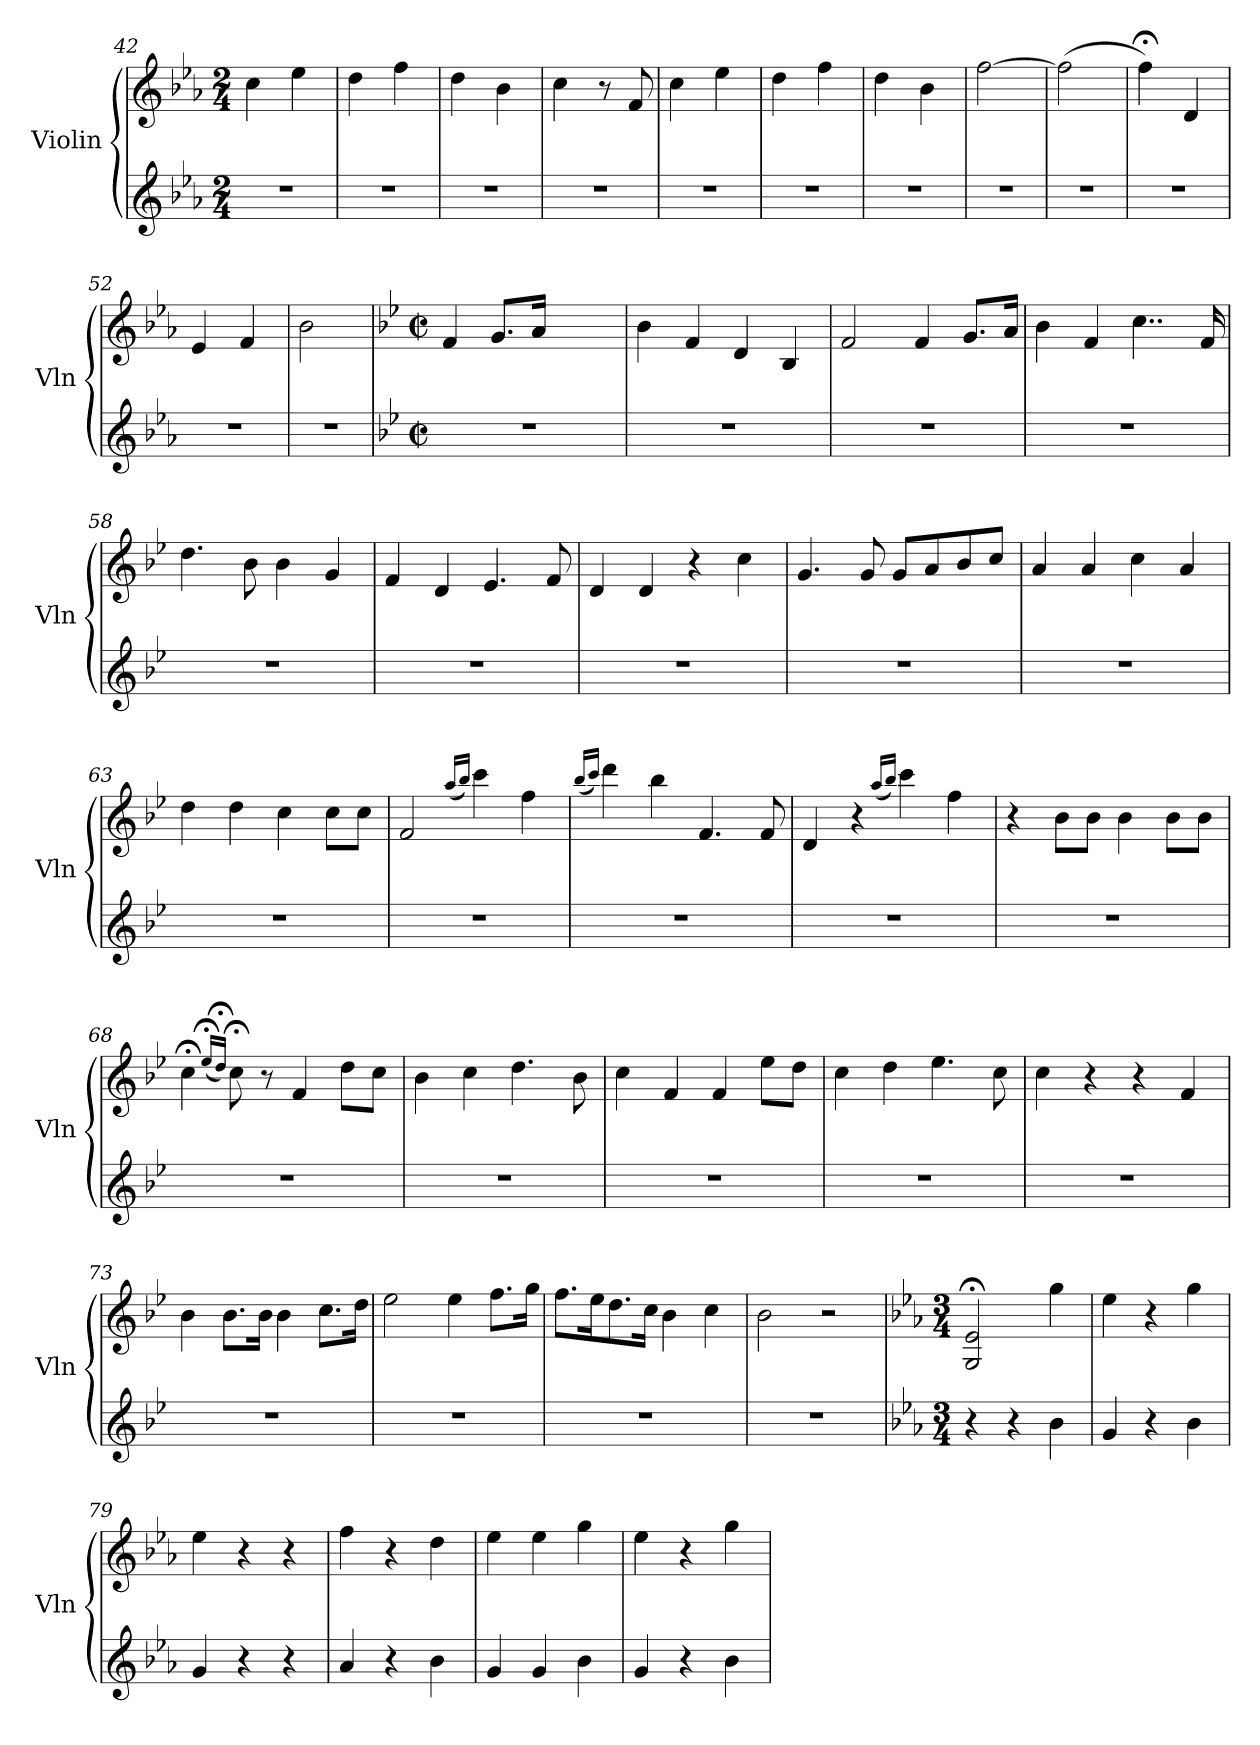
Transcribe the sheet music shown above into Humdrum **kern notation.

**kern	**kern
*part2	*part1
*staff2	*staff1
*I"Violin	*I"Violin
*I'Vln	*I'Vln
*clefG2	*clefG2
*k[b-e-a-]	*k[b-e-a-]
*M2/4	*M2/4
=42	=42
2r	4cc\
.	4ee-\
=43	=43
2r	4dd\
.	4ff\
=44	=44
2r	4dd\
.	4b-\
=45	=45
2r	4cc\
.	8r
.	8f/
=46	=46
2r	4cc\
.	4ee-\
=47	=47
2r	4dd\
.	4ff\
=48	=48
2r	4dd\
.	4b-\
!!LO:LB:g=z
=49	=49
2r	[2ff\
=50	=50
2r	(>2ff\]
=51	=51
2r	4ff;<\)
.	4d/
=52	=52
2r	4e-/
.	4f/
=53	=53
2r	2b-\
=54	=54
*k[b-e-]	*k[b-e-]
*M2/2	*M2/2
*met(c|)	*met(c|)
1r	4f/
.	8.g/L
.	16a/Jk
.	2ryy
=55	=55
1r	4b-\
.	4f/
.	4d/
.	4B-/
=56	=56
1r	2f/
.	4f/
.	8.g/L
.	16a/Jk
!!LO:PB:g=z
=57	=57
1r	4b-\
.	4f/
.	4..cc\
.	16f/
=58	=58
1r	4.dd\
.	8b-\
.	4b-\
.	4g/
=59	=59
1r	4f/
.	4d/
.	4.e-/
.	8f/
=60	=60
1r	4d/
.	4d/
.	4r
.	4cc\
=61	=61
1r	4.g/
.	8g/
.	8g/L
.	8a/
.	8b-/
.	8cc/J
!!LO:LB:g=z
=62	=62
1r	4a/
.	4a/
.	4cc\
.	4a/
=63	=63
1r	4dd\
.	4dd\
.	4cc\
.	8cc\L
.	8cc\J
=64	=64
1r	2f/
.	(<16qqaa/LL
.	16qqbb-/JJ)
.	4ccc\
.	4ff\
=65	=65
.	(<16qqbb-/LL
.	16qqccc/JJ)
1r	4ddd\
.	4bb-\
.	4.f/
.	8f/
=66	=66
1r	4d/
.	4r
.	(<16qqaa/LL
.	16qqbb-/JJ)
.	4ccc\
.	4ff\
=67	=67
1r	4r
.	8b-\L
.	8b-\J
.	4b-\
.	8b-\L
.	8b-\J
!!LO:LB:g=z
=68	=68
1r	4cc;<\
.	(<16qqee-;</LL
.	16qqdd;</JJ)
.	8cc;<\
.	8r
.	4f/
.	8dd\L
.	8cc\J
=69	=69
1r	4b-\
.	4cc\
.	4.dd\
.	8b-\
=70	=70
1r	4cc\
.	4f/
.	4f/
.	8ee-\L
.	8dd\J
=71	=71
1r	4cc\
.	4dd\
.	4.ee-\
.	8cc\
=72	=72
1r	4cc\
.	4r
.	4r
.	4f/
!!LO:LB:g=z
=73	=73
1r	4b-\
.	8.b-\L
.	16b-\Jk
.	4b-\
.	8.cc\L
.	16dd\Jk
=74	=74
1r	2ee-\
.	4ee-\
.	8.ff\L
.	16gg\Jk
=75	=75
1r	8.ff\L
.	16ee-\k
.	8.dd\
.	16cc\Jk
.	4b-\
.	4cc\
=76	=76
1r	2b-\
.	2r
=77	=77
*k[b-e-a-]	*k[b-e-a-]
*M3/4	*M3/4
4r	2G;</ 2e-;</
4r	.
4b-\	4gg\
!!LO:LB:g=z
=78	=78
4g/	4ee-\
4r	4r
4b-\	4gg\
=79	=79
4g/	4ee-\
4r	4r
4r	4r
=80	=80
4a-/	4ff\
4r	4r
4b-\	4dd\
=81	=81
4g/	4ee-\
4g/	4ee-\
4b-\	4gg\
=82	=82
4g/	4ee-\
4r	4r
4b-\	4gg\
=	=
*-	*-
